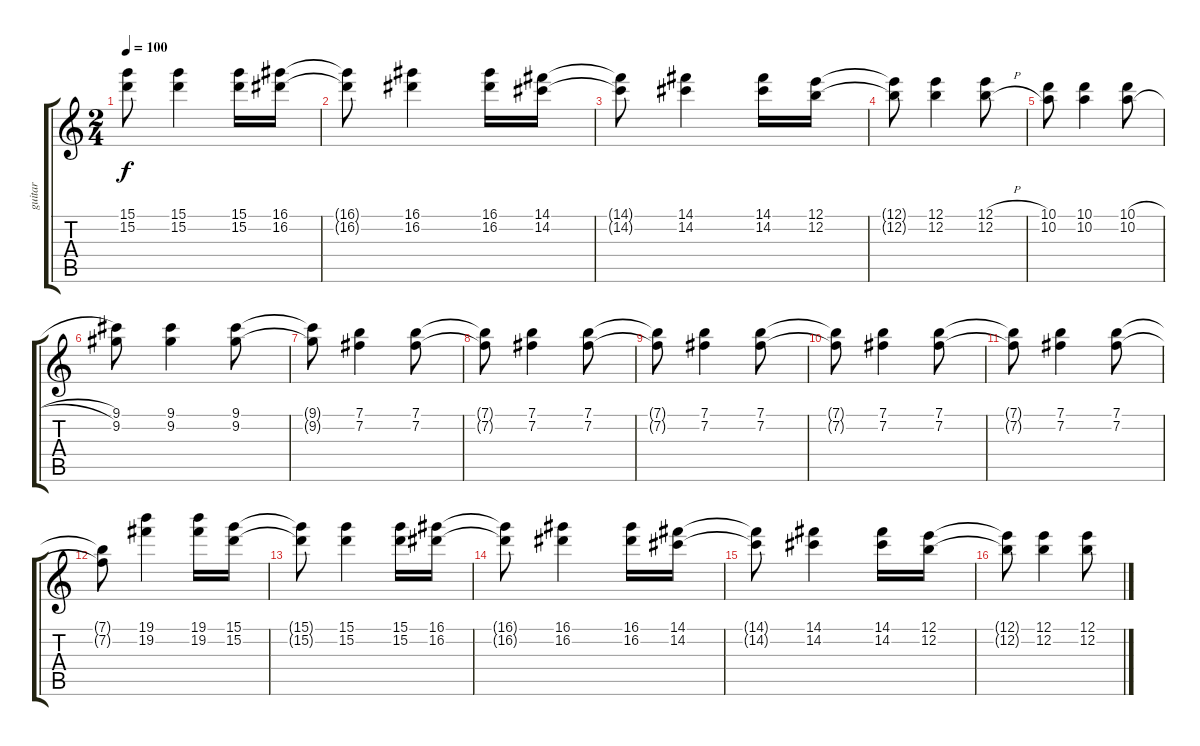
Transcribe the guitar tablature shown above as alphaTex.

\track ("guitar" "guitar") {instrument electricguitarclean}
\staff {score tabs}
\tuning (E4 B3 G3 D3 A2 E2) {hide}
\ts (2 4)
\tempo 100
\clef g2
\ks c
(15.1{t} 15.2{t}).8{dy f} (15.1 15.2).4 (15.1 15.2).16 (16.1 16.2).16 |
(16.1{t} 16.2{t}).8 (16.1 16.2).4 (16.1 16.2).16 (14.1 14.2).16 |
(14.1{t} 14.2{t}).8 (14.1 14.2).4 (14.1 14.2).16 (12.1 12.2).16 |
(12.1{t} 12.2{t}).8 (12.1 12.2).4 (12.1{h} 12.2{h}).8 |
(10.1 10.2).8 (10.1 10.2).4 (10.1{h} 10.2{h}).8 |
(9.1 9.2).8 (9.1 9.2).4 (9.1 9.2).8 |
(9.1{t} 9.2{t}).8 (7.1 7.2).4 (7.1 7.2).8 |
(7.1{t} 7.2{t}).8 (7.1 7.2).4 (7.1 7.2).8 |
(7.1{t} 7.2{t}).8 (7.1 7.2).4 (7.1 7.2).8 |
(7.1{t} 7.2{t}).8 (7.1 7.2).4 (7.1 7.2).8 |
(7.1{t} 7.2{t}).8 (7.1 7.2).4 (7.1 7.2).8 |
(7.1{t} 7.2{t}).8 (19.1 19.2).4 (19.1 19.2).16 (15.1 15.2).16 |
(15.1{t} 15.2{t}).8 (15.1 15.2).4 (15.1 15.2).16 (16.1 16.2).16 |
(16.1{t} 16.2{t}).8 (16.1 16.2).4 (16.1 16.2).16 (14.1 14.2).16 |
(14.1{t} 14.2{t}).8 (14.1 14.2).4 (14.1 14.2).16 (12.1 12.2).16 |
(12.1{t} 12.2{t}).8 (12.1 12.2).4 (12.1{h} 12.2{h}).8
